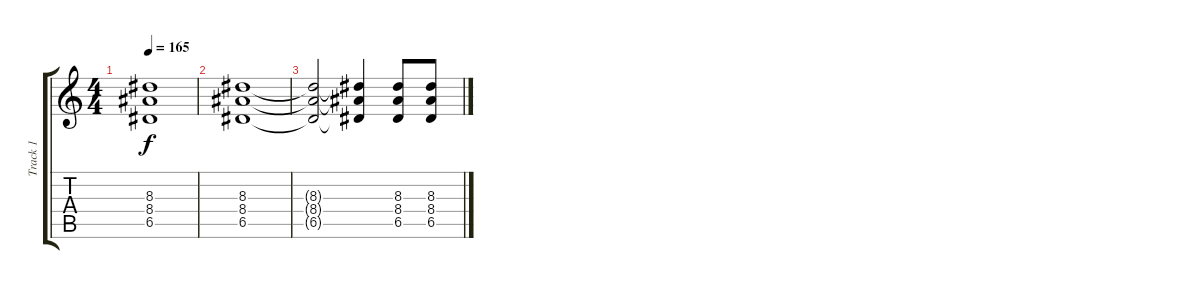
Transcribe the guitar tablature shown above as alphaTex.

\track ("Track 1" "Track 1") {instrument overdrivenguitar}
\staff {score tabs}
\tuning (E4 B3 G3 D3 A2 E2) {hide}
\ts (4 4)
\tempo 165
\clef g2
\ks c
(8.3{t} 8.4{t} 6.5{t}).1{dy f} |
(8.3 8.4 6.5).1 |
(8.3{t} 8.4{t} 6.5{t}).2 (8.3{t} 8.4{t} 6.5{t}).4 (8.3 8.4 6.5).8 (8.3 8.4 6.5).8
